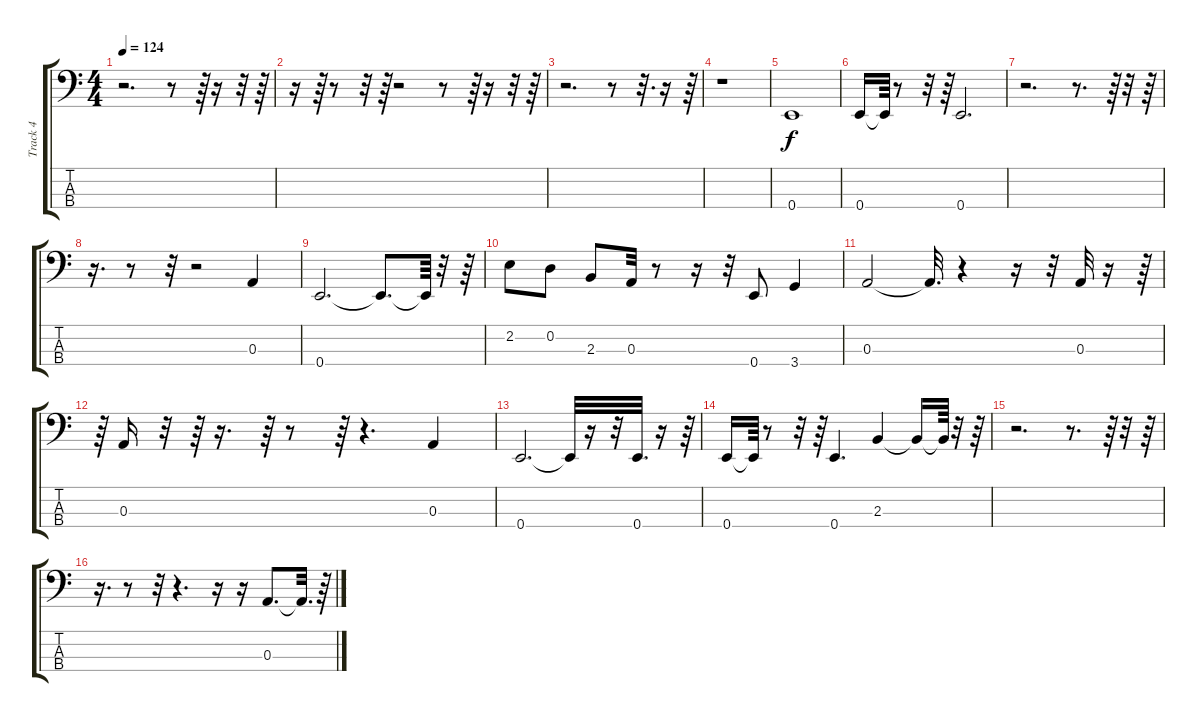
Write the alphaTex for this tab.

\track ("Track 4" "Track 4") {instrument electricbassfinger}
\staff {score tabs}
\tuning (G2 D2 A1 E1) {hide}
\ts (4 4)
\tempo 124
\clef f4
\ks c
r.2{d dy f} r.8 r.64 r.16 r.32 r.64 |
r.16 r.64 r.8 r.32 r.64 r.2 r.8 r.64 r.16 r.32 r.64 |
r.2{d} r.8 r.32{d} r.16 r.64 |
r.1 |
0.4.1 |
0.4.16 0.4{t}.64 r.8 r.32 r.64 0.4.2{d} |
r.2{d} r.8{d} r.64 r.32 r.64 |
r.16{d} r.8 r.32 r.2 0.3.4 |
0.4.2{d} 0.4{t}.8{d} 0.4{t}.64 r.32 r.64 |
2.2.8 0.2.8 2.3.8 0.3.32 r.8 r.16 r.32 0.4.8 3.4.4 |
0.3.2 0.3{t}.32{d} r.4 r.16 r.32 0.3.32 r.16 r.64 |
r.64 0.3.16 r.32 r.64 r.16{d} r.64 r.8 r.64 r.4{d} 0.3.4 |
0.4.2{d} 0.4{t}.32 r.16 r.32 0.4.32{d} r.16 r.64 |
0.4.16 0.4{t}.64 r.8 r.32 r.64 0.4.4{d} 2.3.4 2.3{t}.16 2.3{t}.64 r.32 r.64 |
r.2{d} r.8{d} r.64 r.32 r.64 |
r.16{d} r.8 r.32 r.4{d} r.16 r.16 0.3.8{d} 0.3{t}.32{d} r.64
